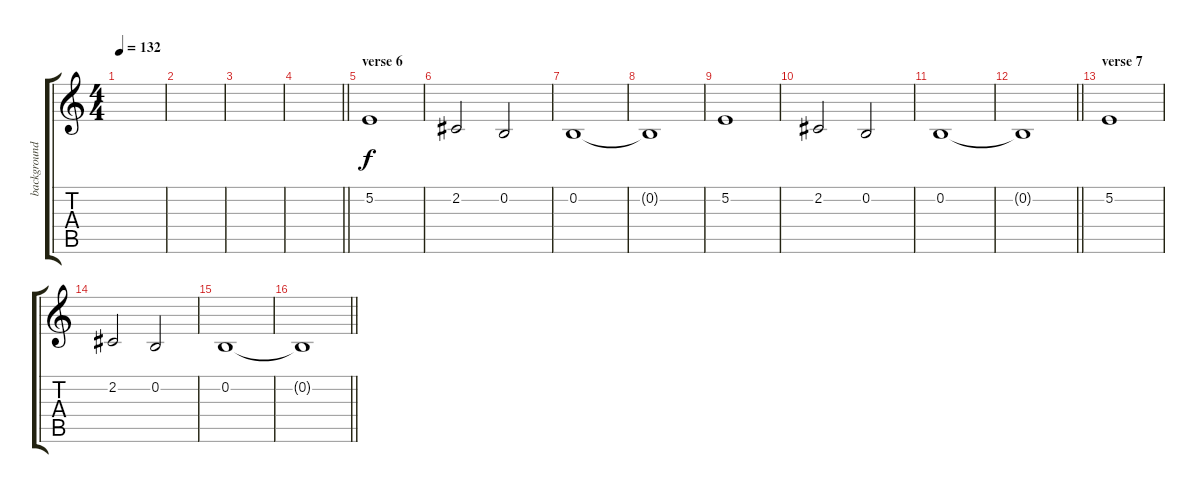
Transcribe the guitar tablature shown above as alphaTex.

\track ("background choir" "background") {instrument choiraahs}
\staff {score tabs}
\tuning (E4 B3 G3 D3 A2 E2) {hide}
\ts (4 4)
\tempo 132
\clef g2
\ks c
|
|
|
\barLineRight lightlight
|
\section ("" "verse 6")
5.2.1 |
2.2.2 0.2.2 |
0.2.1 |
0.2{t}.1 |
5.2.1 |
2.2.2 0.2.2 |
0.2.1 |
\barLineRight lightlight
0.2{t}.1 |
\section ("" "verse 7")
5.2.1 |
2.2.2 0.2.2 |
0.2.1 |
\barLineRight lightlight
0.2{t}.1
